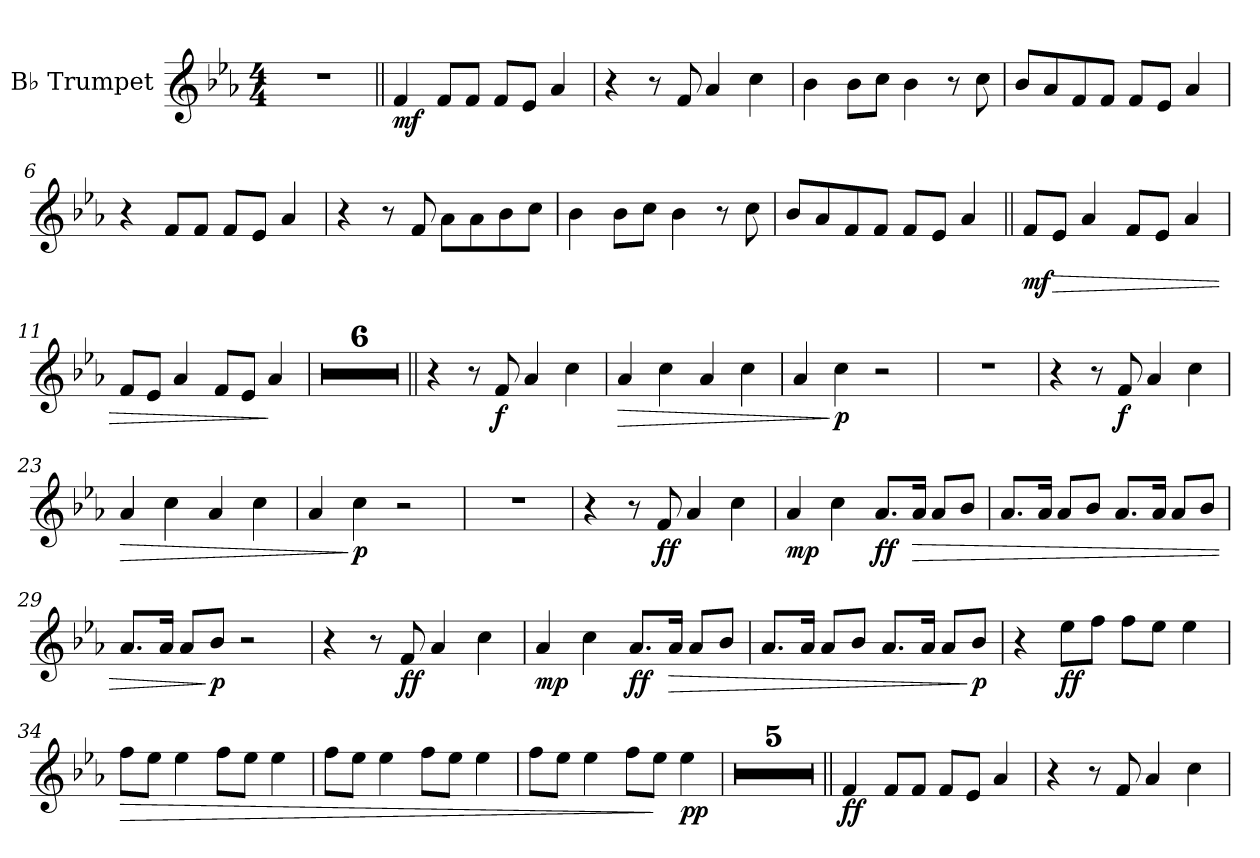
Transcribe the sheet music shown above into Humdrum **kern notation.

**kern	**dynam
*part1	*part1
*staff1	*staff1
*I"B♭ Trumpet	*
*I'B♭ Tpt.	*
*clefG2	*
*ITrd1c2	*
*k[b-e-a-d-g-]	*
*M4/4	*
=1	=1
1r	.
=2||	=2||
!	!LO:DY:b
4e-/	mf
8e-/L	.
8e-/J	.
8e-/L	.
8d-/J	.
4g-/	.
=3	=3
4r	.
8r	.
8e-/	.
4g-/	.
4b-\	.
=4	=4
4a-\	.
8a-\L	.
8b-\J	.
4a-\	.
8r	.
8b-\	.
=5	=5
8a-/L	.
8g-/	.
8e-/	.
8e-/J	.
8e-/L	.
8d-/J	.
4g-/	.
=6	=6
4r	.
8e-/L	.
8e-/J	.
8e-/L	.
8d-/J	.
4g-/	.
=7	=7
4r	.
8r	.
8e-/	.
8g-\L	.
8g-\	.
8a-\	.
8b-\J	.
=8	=8
4a-\	.
8a-\L	.
8b-\J	.
4a-\	.
8r	.
8b-\	.
=9	=9
8a-/L	.
8g-/	.
8e-/	.
8e-/J	.
8e-/L	.
8d-/J	.
4g-/	.
=10||	=10||
!	!LO:DY:b
8e-/L	mf
!	!LO:HP:b
8d-/J	>
4g-/	.
8e-/L	.
8d-/J	.
4g-/	.
=11	=11
8e-/L	.
8d-/J	.
4g-/	.
8e-/L	.
8d-/J	.
4g-/	]
=12	=12
1r	.
=13	=13
1r	.
=14	=14
1r	.
=15	=15
1r	.
=16	=16
1r	.
=17	=17
1r	.
=18||	=18||
4r	.
8r	.
!	!LO:DY:b
8e-/	f
4g-/	.
4b-\	.
=19	=19
!	!LO:HP:b
4g-/	>
4b-\	.
4g-/	.
4b-\	.
=20	=20
4g-/	.
!	!LO:DY:n=1:b
4b-\	] p
2r	.
=21	=21
1r	.
=22	=22
4r	.
8r	.
!	!LO:DY:b
8e-/	f
4g-/	.
4b-\	.
=23	=23
!	!LO:HP:b
4g-/	>
4b-\	.
4g-/	.
4b-\	.
=24	=24
4g-/	.
!	!LO:DY:n=1:b
4b-\	] p
2r	.
=25	=25
1r	.
=26	=26
4r	.
8r	.
!	!LO:DY:b
8e-/	ff
4g-/	.
4b-\	.
=27	=27
!	!LO:DY:b
4g-/	mp
4b-\	.
!	!LO:DY:b
8.g-/L	ff
!	!LO:HP:b
16g-/Jk	>
8g-/L	.
8a-/J	.
=28	=28
8.g-/L	.
16g-/Jk	.
8g-/L	.
8a-/J	.
8.g-/L	.
16g-/Jk	.
8g-/L	.
8a-/J	.
=29	=29
8.g-/L	.
16g-/Jk	.
8g-/L	.
!	!LO:DY:n=1:b
8a-/J	] p
2r	.
=30	=30
4r	.
8r	.
!	!LO:DY:b
8e-/	ff
4g-/	.
4b-\	.
=31	=31
!	!LO:DY:b
4g-/	mp
4b-\	.
!	!LO:DY:b
8.g-/L	ff
!	!LO:HP:b
16g-/Jk	>
8g-/L	.
8a-/J	.
=32	=32
8.g-/L	.
16g-/Jk	.
8g-/L	.
8a-/J	.
8.g-/L	.
16g-/Jk	.
8g-/L	.
!	!LO:DY:n=1:b
8a-/J	] p
=33	=33
4r	.
!	!LO:DY:b
8dd-\L	ff
8ee-\J	.
8ee-\L	.
8dd-\J	.
4dd-\	.
=34	=34
!	!LO:HP:b
8ee-\L	>
8dd-\J	.
4dd-\	.
8ee-\L	.
8dd-\J	.
4dd-\	.
=35	=35
8ee-\L	.
8dd-\J	.
4dd-\	.
8ee-\L	.
8dd-\J	.
4dd-\	.
=36	=36
8ee-\L	.
8dd-\J	.
4dd-\	.
8ee-\L	.
8dd-\J	]
!	!LO:DY:b
4dd-\	pp
=37	=37
1r	.
=38	=38
1r	.
=39	=39
1r	.
=40	=40
1r	.
=41	=41
1r	.
=42||	=42||
!	!LO:DY:b
4e-/	ff
8e-/L	.
8e-/J	.
8e-/L	.
8d-/J	.
4g-/	.
=43	=43
4r	.
8r	.
8e-/	.
4g-/	.
4b-\	.
=	=
*-	*-
